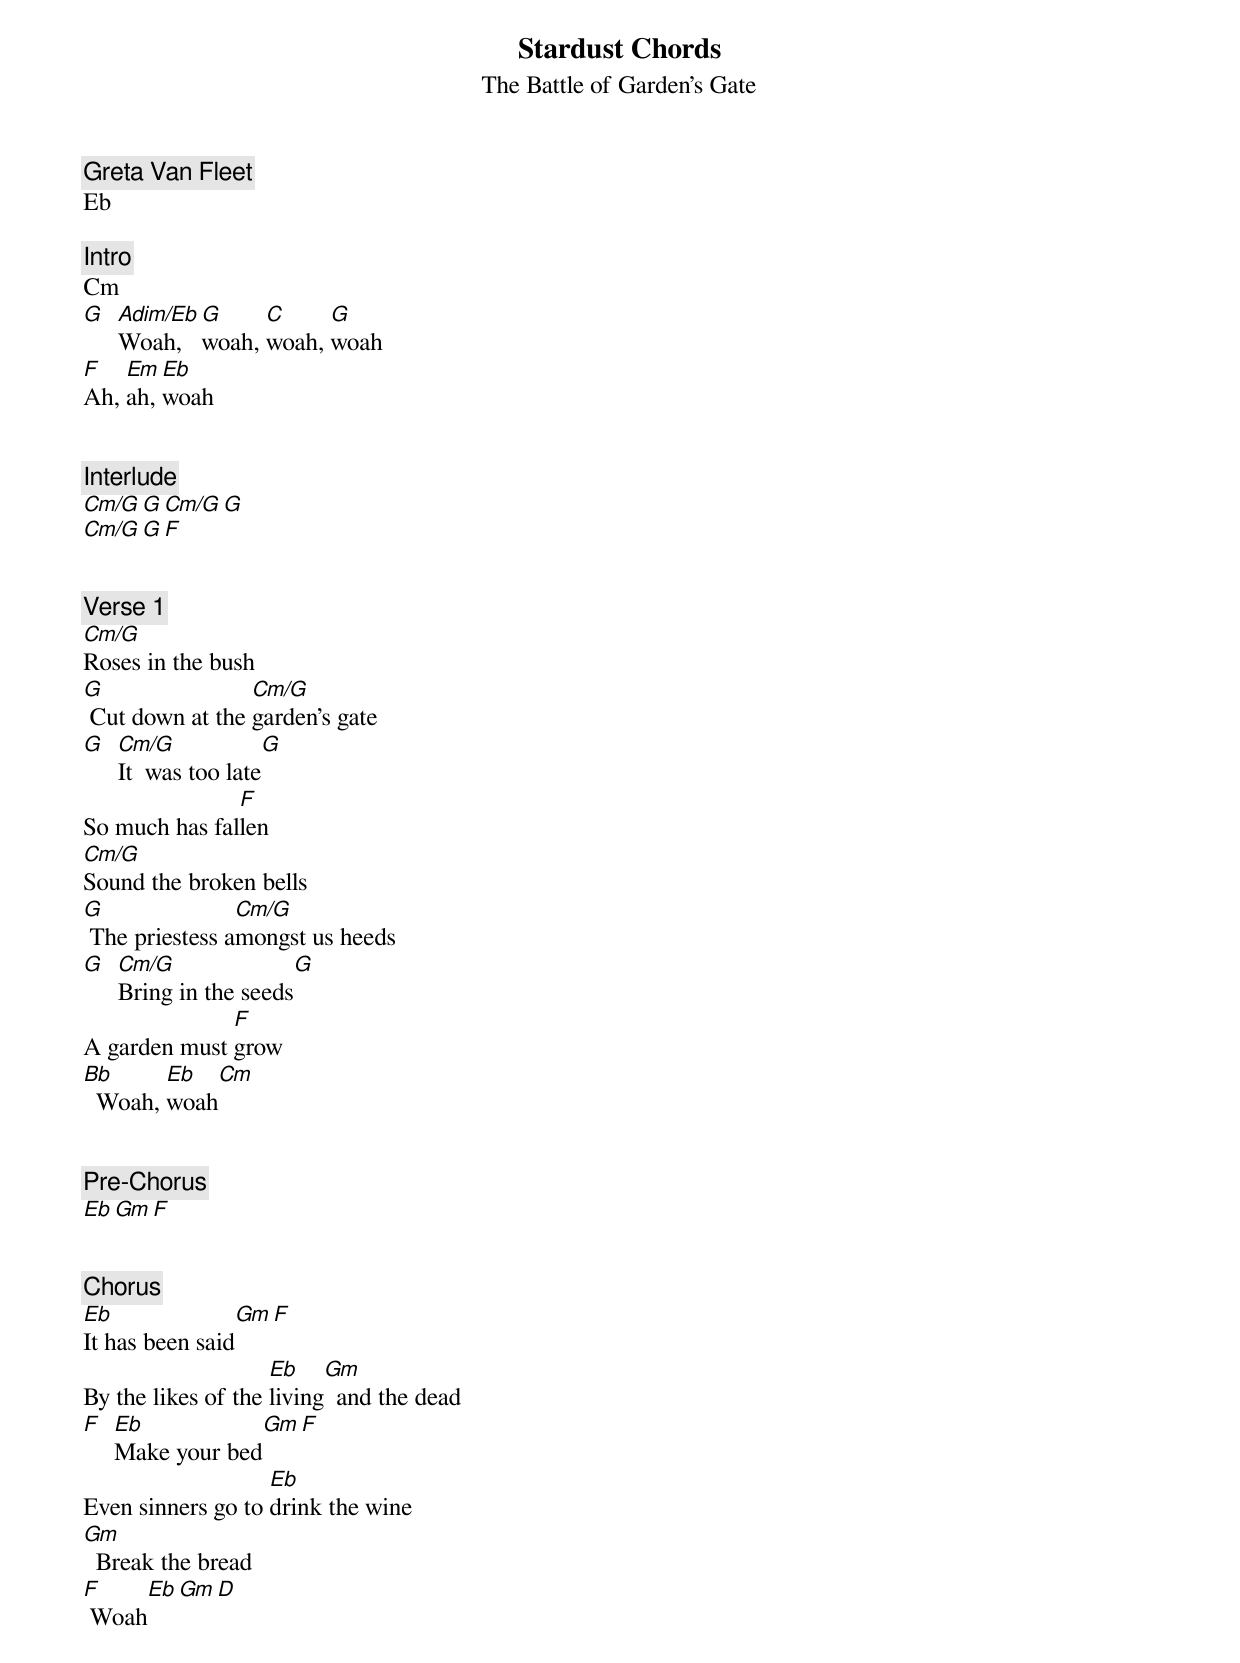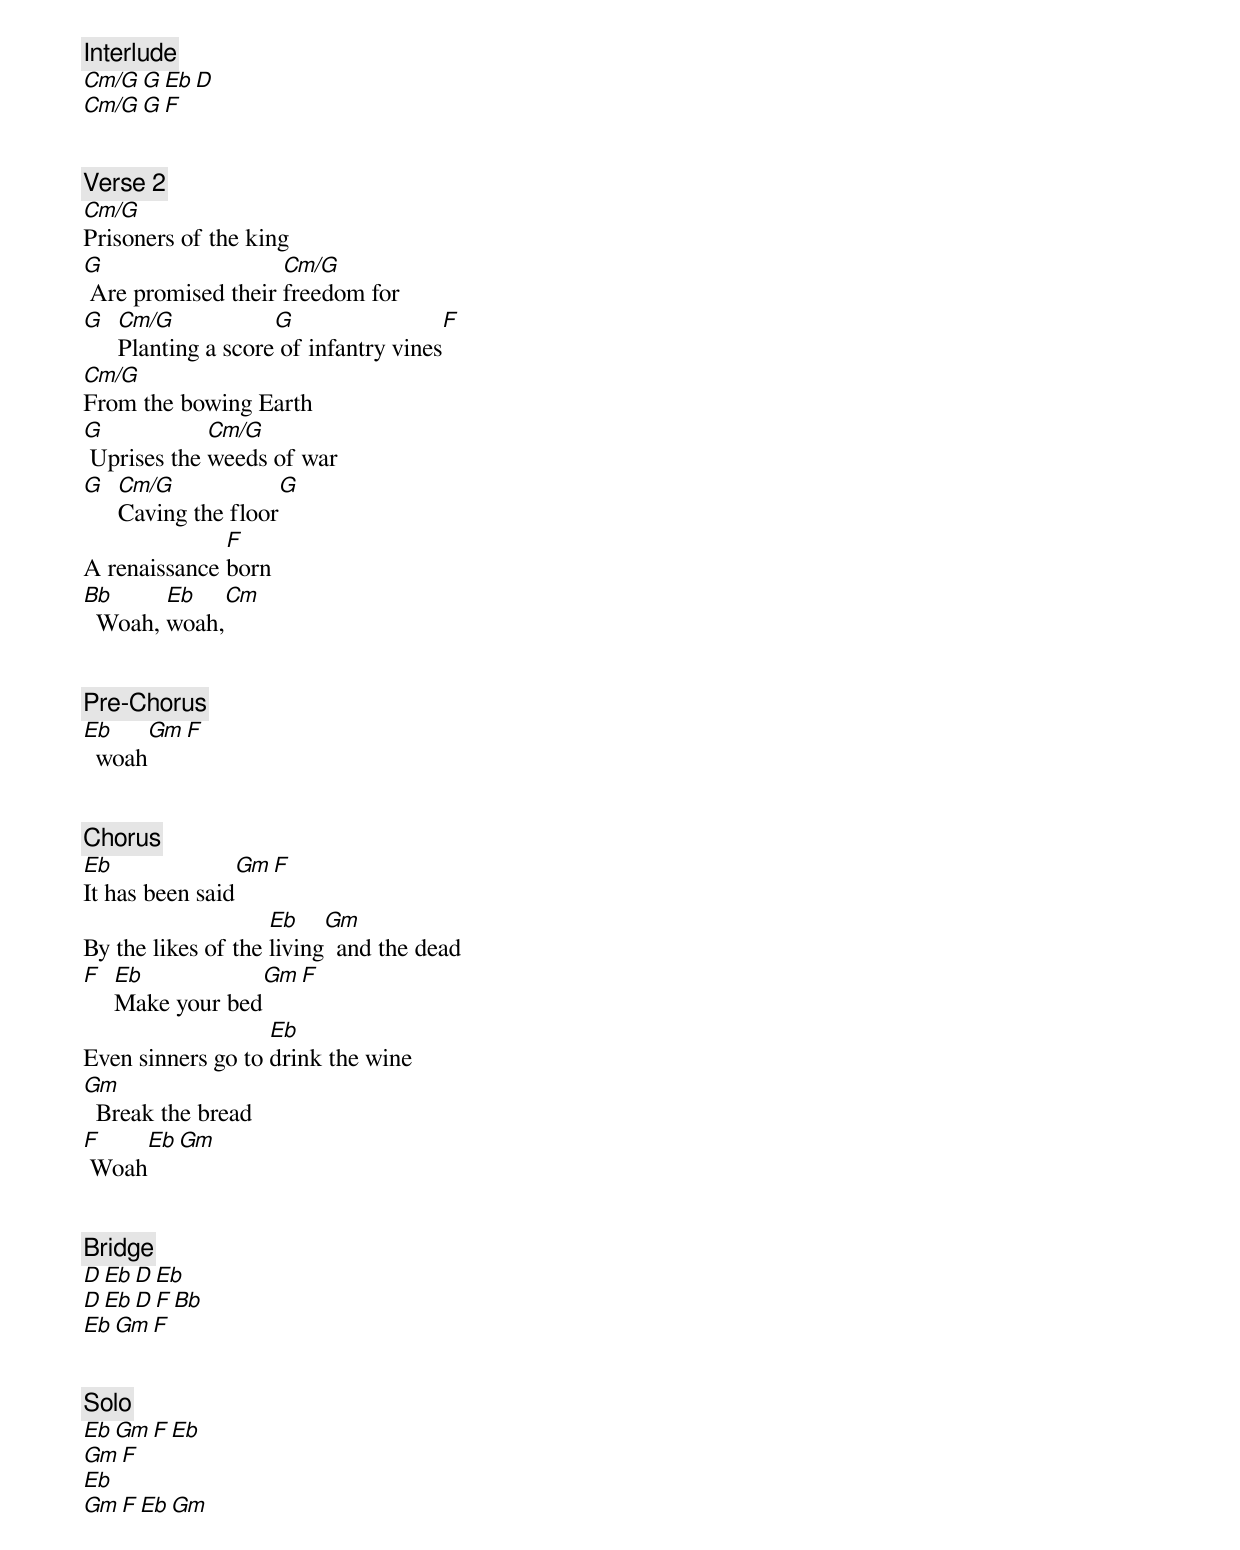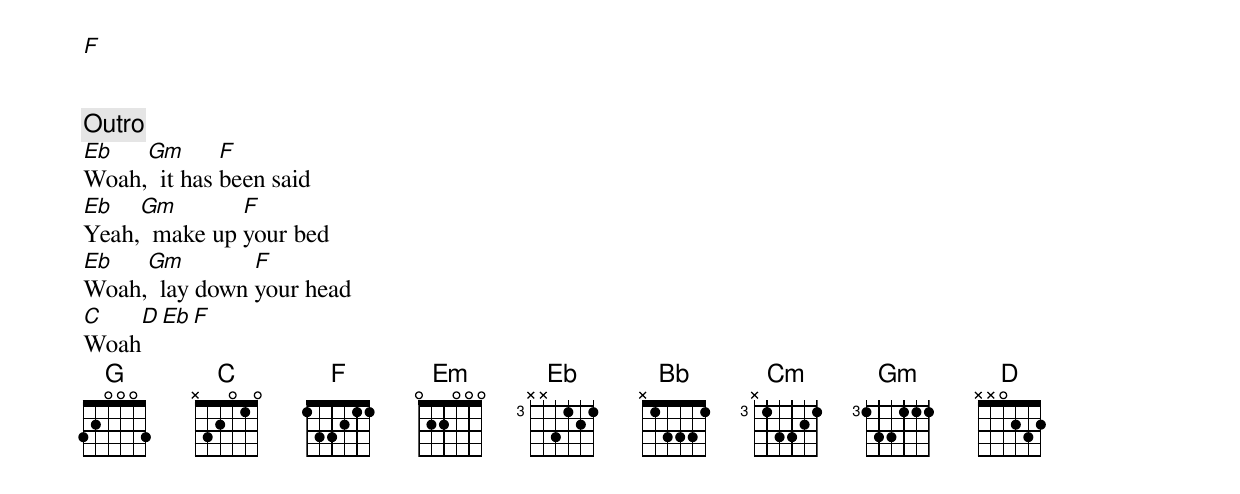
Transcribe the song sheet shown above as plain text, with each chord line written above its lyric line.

Stardust Chords
The Battle of Garden's Gate
Greta Van Fleet
Eb

[Intro]
Cm
G Adim/Eb G     C     G
  Woah,   woah, woah, woah
F   Em  Eb
Ah, ah, woah


[Interlude]
Cm/G G Cm/G G
Cm/G G F


[Verse 1]
Cm/G
Roses in the bush
G                Cm/G
 Cut down at the garden's gate
G Cm/G            G
  It  was too late
               F
So much has fallen
Cm/G
Sound the broken bells
G               Cm/G
 The priestess amongst us heeds
G Cm/G              G
  Bring in the seeds
              F
A garden must grow
Bb      Eb  Cm
  Woah, woah


[Pre-Chorus]
Eb Gm F


[Chorus]
Eb              Gm F
It has been said
                    Eb    Gm
By the likes of the living  and the dead
F Eb           Gm F
  Make your bed
                   Eb
Even sinners go to drink the wine
Gm
  Break the bread
F    Eb Gm D
 Woah


[Interlude]
Cm/G G Eb D
Cm/G G F


[Verse 2]
Cm/G
Prisoners of the king
G                   Cm/G
 Are promised their freedom for
G Cm/G            G                 F
  Planting a score of infantry vines
Cm/G
From the bowing Earth
G            Cm/G
 Uprises the weeds of war
G Cm/G            G
  Caving the floor
              F
A renaissance born
Bb      Eb   Cm
  Woah, woah,


[Pre-Chorus]
Eb    Gm F
  woah


[Chorus]
Eb              Gm F
It has been said
                    Eb    Gm
By the likes of the living  and the dead
F Eb           Gm F
  Make your bed
                   Eb
Even sinners go to drink the wine
Gm
  Break the bread
F    Eb Gm
 Woah


[Bridge]
D Eb D Eb
D Eb D F Bb
Eb Gm F


[Solo]
Eb Gm F Eb
Gm F
Eb
Gm F Eb Gm
F


[Outro]
Eb   Gm       F
Woah,  it has been said
Eb   Gm        F
Yeah,  make up your bed
Eb   Gm         F
Woah,  lay down your head
C   D Eb F
Woah
